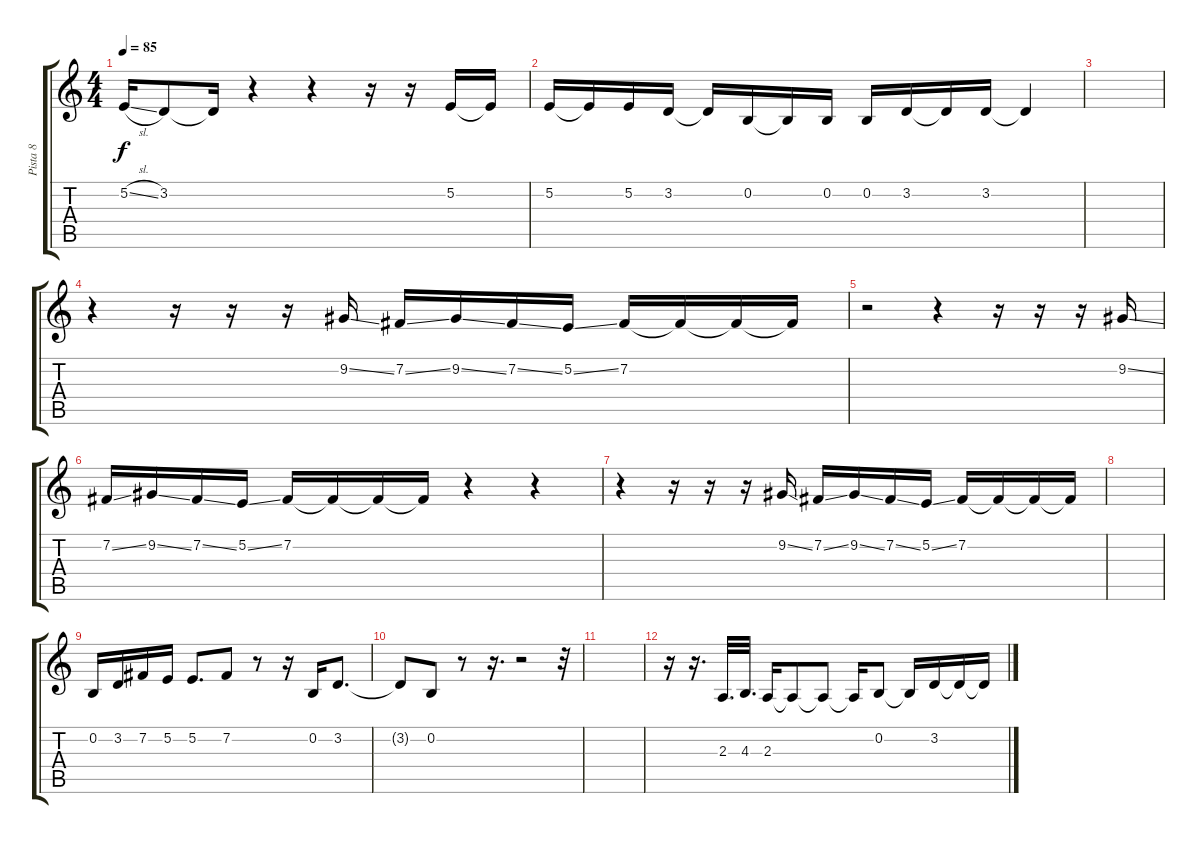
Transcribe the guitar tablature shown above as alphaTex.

\track ("Pista 8" "Pista 8") {instrument flute}
\staff {score tabs}
\tuning (E4 B3 G3 D3 A2 E2) {hide}
\ts (4 4)
\tempo 85
\clef g2
\ks c
5.2{sl}.16{dy f} 3.2.8 3.2{t}.16 r.4 r.4 r.16 r.16 5.2.16 5.2{t}.16 |
5.2.16 5.2{t}.16 5.2.16 3.2.16 3.2{t}.16 0.2.16 0.2{t}.16 0.2.16 0.2.16 3.2.16 3.2{t}.16 3.2.16 3.2{t}.4 |
|
r.4 r.16 r.16 r.16 9.2{ss}.16 7.2{ss}.16 9.2{ss}.16 7.2{ss}.16 5.2{ss}.16 7.2.16 7.2{t}.16 7.2{t}.16 7.2{t}.16 |
r.2 r.4 r.16 r.16 r.16 9.2{ss}.16 |
7.2{ss}.16 9.2{ss}.16 7.2{ss}.16 5.2{ss}.16 7.2.16 7.2{t}.16 7.2{t}.16 7.2{t}.16 r.4 r.4 |
r.4 r.16 r.16 r.16 9.2{ss}.16 7.2{ss}.16 9.2{ss}.16 7.2{ss}.16 5.2{ss}.16 7.2.16 7.2{t}.16 7.2{t}.16 7.2{t}.16 |
|
0.2.16 3.2.16 7.2.16 5.2.16 5.2.8{d} 7.2.8 r.8 r.16 0.2.16 3.2.8{d} |
3.2{t}.8 0.2.8 r.8 r.16{d} r.2 r.32 |
|
r.16 r.16{d} 2.3.32{d} 4.3.32{d} 2.3.16 2.3{t}.8 2.3{t}.8 2.3{t}.16 0.2.8 0.2{t}.16 3.2.16 3.2{t}.16 3.2{t}.16
